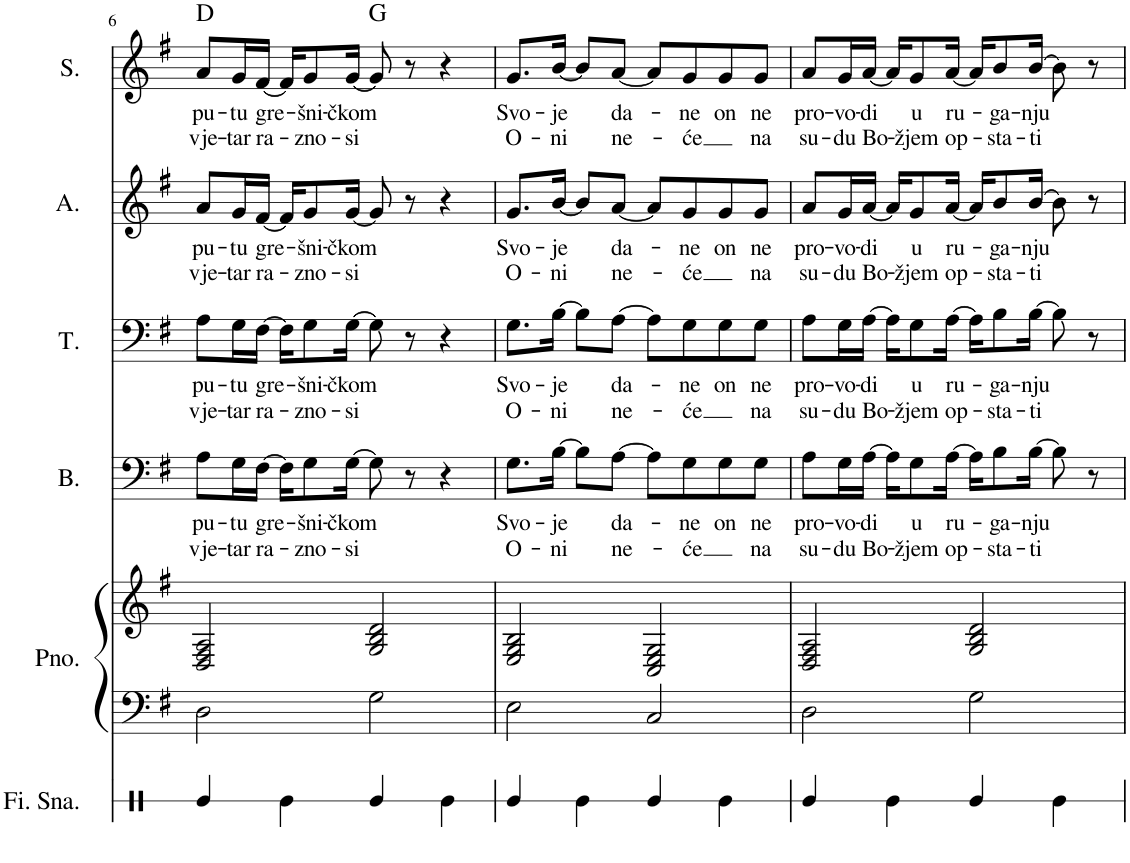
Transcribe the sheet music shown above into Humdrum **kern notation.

**kern	**kern	**kern	**kern	**text	**text	**kern	**text	**text	**kern	**text	**text	**kern	**text	**text	**harte
*part6	*part5	*part5	*part4	*part4	*part4	*part3	*part3	*part3	*part2	*part2	*part2	*part1	*part1	*part1	*part1
*staff7	*staff6	*staff5	*staff4	*staff4	*staff4	*staff3	*staff3	*staff3	*staff2	*staff2	*staff2	*staff1	*staff1	*staff1	*
*I"Finger Snap	*I"Piano	*	*I"Bass	*	*	*I"Tenor	*	*	*I"Alto	*	*	*I"Soprano	*	*	*
*I'Fi. Sna.	*I'Pno.	*	*I'B.	*	*	*I'T.	*	*	*I'A.	*	*	*I'S.	*	*	*
!!LO:PB:g=z
*clefX	*clefF4	*clefG2	*clefF4	*	*	*clefF4	*	*	*clefG2	*	*	*clefG2	*	*	*
*k[]	*k[f#]	*k[f#]	*k[f#]	*	*	*k[f#]	*	*	*k[f#]	*	*	*k[f#]	*	*	*
*M4/4	*M4/4	*M4/4	*M4/4	*	*	*M4/4	*	*	*M4/4	*	*	*M4/4	*	*	*
=6	=6	=6	=6	=6	=6	=6	=6	=6	=6	=6	=6	=6	=6	=6	=6
!	!	!	!	!LO:LY:b	!LO:LY:b	!	!LO:LY:b	!LO:LY:b	!	!LO:LY:b	!LO:LY:b	!	!LO:LY:b	!LO:LY:b	!
4Re/	2D\	2D/ 2F#/ 2A/	8A\L	pu-	vje-	8A\L	pu-	vje-	8a/L	pu-	vje-	8a/L	pu-	vje-	D:maj
!	!	!	!	!LO:LY:b	!LO:LY:b	!	!LO:LY:b	!LO:LY:b	!	!LO:LY:b	!LO:LY:b	!	!LO:LY:b	!LO:LY:b	!
.	.	.	16G\L	-tu	-tar	16G\L	-tu	-tar	16g/L	-tu	-tar	16g/L	-tu	-tar	.
!	!	!	!	!LO:LY:b	!LO:LY:b	!	!LO:LY:b	!LO:LY:b	!	!LO:LY:b	!LO:LY:b	!	!LO:LY:b	!LO:LY:b	!
.	.	.	[16F#\JJ	gre-	ra-	[16F#\JJ	gre-	ra-	[16f#/JJ	gre-	ra-	[16f#/JJ	gre-	ra-	.
4Re\	.	.	16F#\KL]	.	.	16F#\KL]	.	.	16f#/KL]	.	.	16f#/KL]	.	.	.
!	!	!	!	!LO:LY:b	!LO:LY:b	!	!LO:LY:b	!LO:LY:b	!	!LO:LY:b	!LO:LY:b	!	!LO:LY:b	!LO:LY:b	!
.	.	.	8G\	-šni-	-zno-	8G\	-šni-	-zno-	8g/	-šni-	-zno-	8g/	-šni-	-zno-	.
!	!	!	!	!LO:LY:b	!LO:LY:b	!	!LO:LY:b	!LO:LY:b	!	!LO:LY:b	!LO:LY:b	!	!LO:LY:b	!LO:LY:b	!
.	.	.	[16G\Jk	-čkom	-si	[16G\Jk	-čkom	-si	[16g/Jk	-čkom	-si	[16g/Jk	-čkom	-si	.
4Re/	2G\	2G/ 2B/ 2d/	8G\]	.	.	8G\]	.	.	8g/]	.	.	8g/]	.	.	G:maj
.	.	.	8r	.	.	8r	.	.	8r	.	.	8r	.	.	.
4Re\	.	.	4r	.	.	4r	.	.	4r	.	.	4r	.	.	.
=7	=7	=7	=7	=7	=7	=7	=7	=7	=7	=7	=7	=7	=7	=7	=7
!	!	!	!	!LO:LY:b	!LO:LY:b	!	!LO:LY:b	!LO:LY:b	!	!LO:LY:b	!LO:LY:b	!	!LO:LY:b	!LO:LY:b	!
4Re/	2E\	2E/ 2G/ 2B/	8.G\L	Svo-	O-	8.G\L	Svo-	O-	8.g/L	Svo-	O-	8.g/L	Svo-	O-	.
!	!	!	!	!LO:LY:b	!LO:LY:b	!	!LO:LY:b	!LO:LY:b	!	!LO:LY:b	!LO:LY:b	!	!LO:LY:b	!LO:LY:b	!
.	.	.	[16B\Jk	-je	-ni	[16B\Jk	-je	-ni	[16b/Jk	-je	-ni	[16b/Jk	-je	-ni	.
4Re\	.	.	8B\L]	.	.	8B\L]	.	.	8b/L]	.	.	8b/L]	.	.	.
!	!	!	!	!LO:LY:b	!LO:LY:b	!	!LO:LY:b	!LO:LY:b	!	!LO:LY:b	!LO:LY:b	!	!LO:LY:b	!LO:LY:b	!
.	.	.	[8A\J	da-	ne-	[8A\J	da-	ne-	[8a/J	da-	ne-	[8a/J	da-	ne-	.
4Re/	2C/	2C/ 2E/ 2G/	8A\L]	.	.	8A\L]	.	.	8a/L]	.	.	8a/L]	.	.	.
!	!	!	!	!LO:LY:b	!LO:LY:b	!	!LO:LY:b	!LO:LY:b	!	!LO:LY:b	!LO:LY:b	!	!LO:LY:b	!LO:LY:b	!
.	.	.	8G\	-ne	-će	8G\	-ne	-će	8g/	-ne	-će	8g/	-ne	-će	.
!	!	!	!	!LO:LY:b	!	!	!LO:LY:b	!	!	!LO:LY:b	!	!	!LO:LY:b	!	!
4Re\	.	.	8G\	on	.	8G\	on	.	8g/	on	.	8g/	on	.	.
!	!	!	!	!LO:LY:b	!LO:LY:b	!	!LO:LY:b	!LO:LY:b	!	!LO:LY:b	!LO:LY:b	!	!LO:LY:b	!LO:LY:b	!
.	.	.	8G\J	ne	na	8G\J	ne	na	8g/J	ne	na	8g/J	ne	na	.
=8	=8	=8	=8	=8	=8	=8	=8	=8	=8	=8	=8	=8	=8	=8	=8
!	!	!	!	!LO:LY:b	!LO:LY:b	!	!LO:LY:b	!LO:LY:b	!	!LO:LY:b	!LO:LY:b	!	!LO:LY:b	!LO:LY:b	!
4Re/	2D\	2D/ 2F#/ 2A/	8A\L	pro-	su-	8A\L	pro-	su-	8a/L	pro-	su-	8a/L	pro-	su-	.
!	!	!	!	!LO:LY:b	!LO:LY:b	!	!LO:LY:b	!LO:LY:b	!	!LO:LY:b	!LO:LY:b	!	!LO:LY:b	!LO:LY:b	!
.	.	.	16G\L	-vo-	-du	16G\L	-vo-	-du	16g/L	-vo-	-du	16g/L	-vo-	-du	.
!	!	!	!	!LO:LY:b	!LO:LY:b	!	!LO:LY:b	!LO:LY:b	!	!LO:LY:b	!LO:LY:b	!	!LO:LY:b	!LO:LY:b	!
.	.	.	[16A\JJ	-di	Bo-	[16A\JJ	-di	Bo-	[16a/JJ	-di	Bo-	[16a/JJ	-di	Bo-	.
4Re\	.	.	16A\KL]	.	.	16A\KL]	.	.	16a/KL]	.	.	16a/KL]	.	.	.
!	!	!	!	!LO:LY:b	!LO:LY:b	!	!LO:LY:b	!LO:LY:b	!	!LO:LY:b	!LO:LY:b	!	!LO:LY:b	!LO:LY:b	!
.	.	.	8G\	u	-žjem	8G\	u	-žjem	8g/	u	-žjem	8g/	u	-žjem	.
!	!	!	!	!LO:LY:b	!LO:LY:b	!	!LO:LY:b	!LO:LY:b	!	!LO:LY:b	!LO:LY:b	!	!LO:LY:b	!LO:LY:b	!
.	.	.	[16A\Jk	ru-	op-	[16A\Jk	ru-	op-	[16a/Jk	ru-	op-	[16a/Jk	ru-	op-	.
4Re/	2G\	2G/ 2B/ 2d/	16A\KL]	.	.	16A\KL]	.	.	16a/KL]	.	.	16a/KL]	.	.	.
!	!	!	!	!LO:LY:b	!LO:LY:b	!	!LO:LY:b	!LO:LY:b	!	!LO:LY:b	!LO:LY:b	!	!LO:LY:b	!LO:LY:b	!
.	.	.	8B\	-ga-	-sta-	8B\	-ga-	-sta-	8b/	-ga-	-sta-	8b/	-ga-	-sta-	.
!	!	!	!	!LO:LY:b	!LO:LY:b	!	!LO:LY:b	!LO:LY:b	!	!LO:LY:b	!LO:LY:b	!	!LO:LY:b	!LO:LY:b	!
.	.	.	[16B\Jk	-nju	-ti	[16B\Jk	-nju	-ti	[16b/Jk	-nju	-ti	[16b/Jk	-nju	-ti	.
4Re\	.	.	8B\]	.	.	8B\]	.	.	8b\]	.	.	8b\]	.	.	.
.	.	.	8r	.	.	8r	.	.	8r	.	.	8r	.	.	.
=	=	=	=	=	=	=	=	=	=	=	=	=	=	=	=
*-	*-	*-	*-	*-	*-	*-	*-	*-	*-	*-	*-	*-	*-	*-	*-
